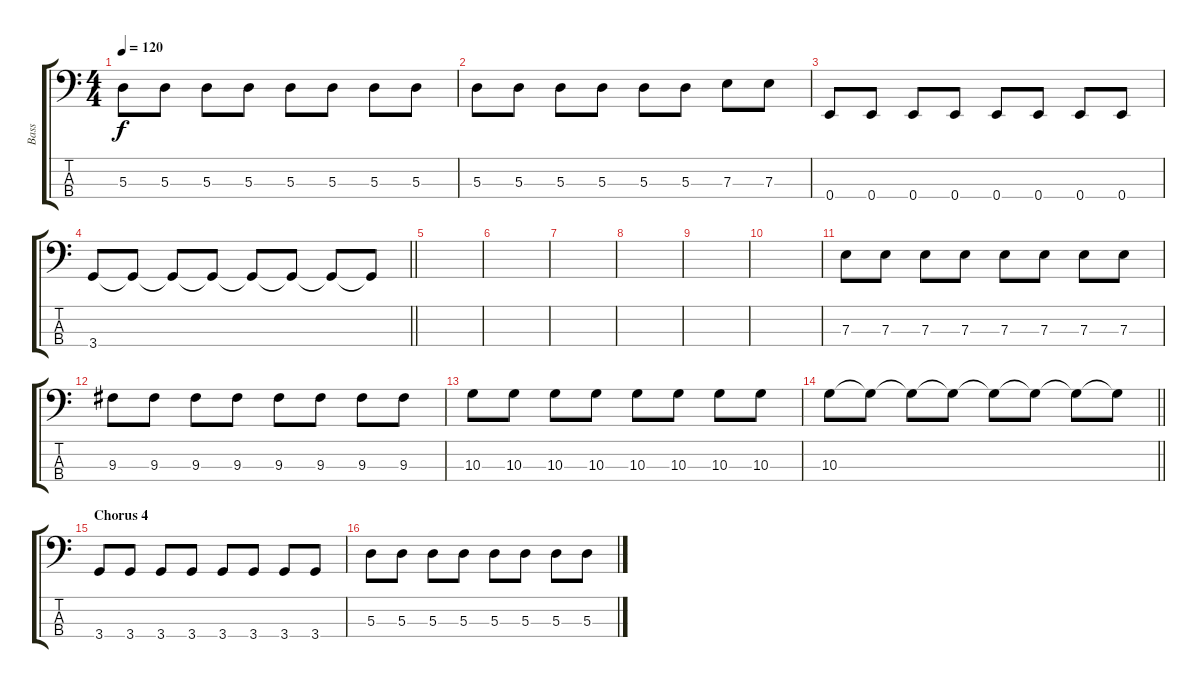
\track ("Bass" "Bass") {instrument electricbassfinger}
\staff {score tabs}
\tuning (G2 D2 A1 E1) {hide}
\ts (4 4)
\tempo 120
\clef f4
\ks c
5.3.8{dy f} 5.3.8 5.3.8 5.3.8 5.3.8 5.3.8 5.3.8 5.3.8 |
5.3.8 5.3.8 5.3.8 5.3.8 5.3.8 5.3.8 7.3.8 7.3.8 |
0.4.8 0.4.8 0.4.8 0.4.8 0.4.8 0.4.8 0.4.8 0.4.8 |
\barLineRight lightlight
3.4.8 3.4{t}.8 3.4{t}.8 3.4{t}.8 3.4{t}.8 3.4{t}.8 3.4{t}.8 3.4{t}.8 |
|
|
|
|
|
|
7.3.8 7.3.8 7.3.8 7.3.8 7.3.8 7.3.8 7.3.8 7.3.8 |
9.3.8 9.3.8 9.3.8 9.3.8 9.3.8 9.3.8 9.3.8 9.3.8 |
10.3.8 10.3.8 10.3.8 10.3.8 10.3.8 10.3.8 10.3.8 10.3.8 |
\barLineRight lightlight
10.3.8 10.3{t}.8 10.3{t}.8 10.3{t}.8 10.3{t}.8 10.3{t}.8 10.3{t}.8 10.3{t}.8 |
\section ("" "Chorus 4")
3.4.8 3.4.8 3.4.8 3.4.8 3.4.8 3.4.8 3.4.8 3.4.8 |
5.3.8 5.3.8 5.3.8 5.3.8 5.3.8 5.3.8 5.3.8 5.3.8
